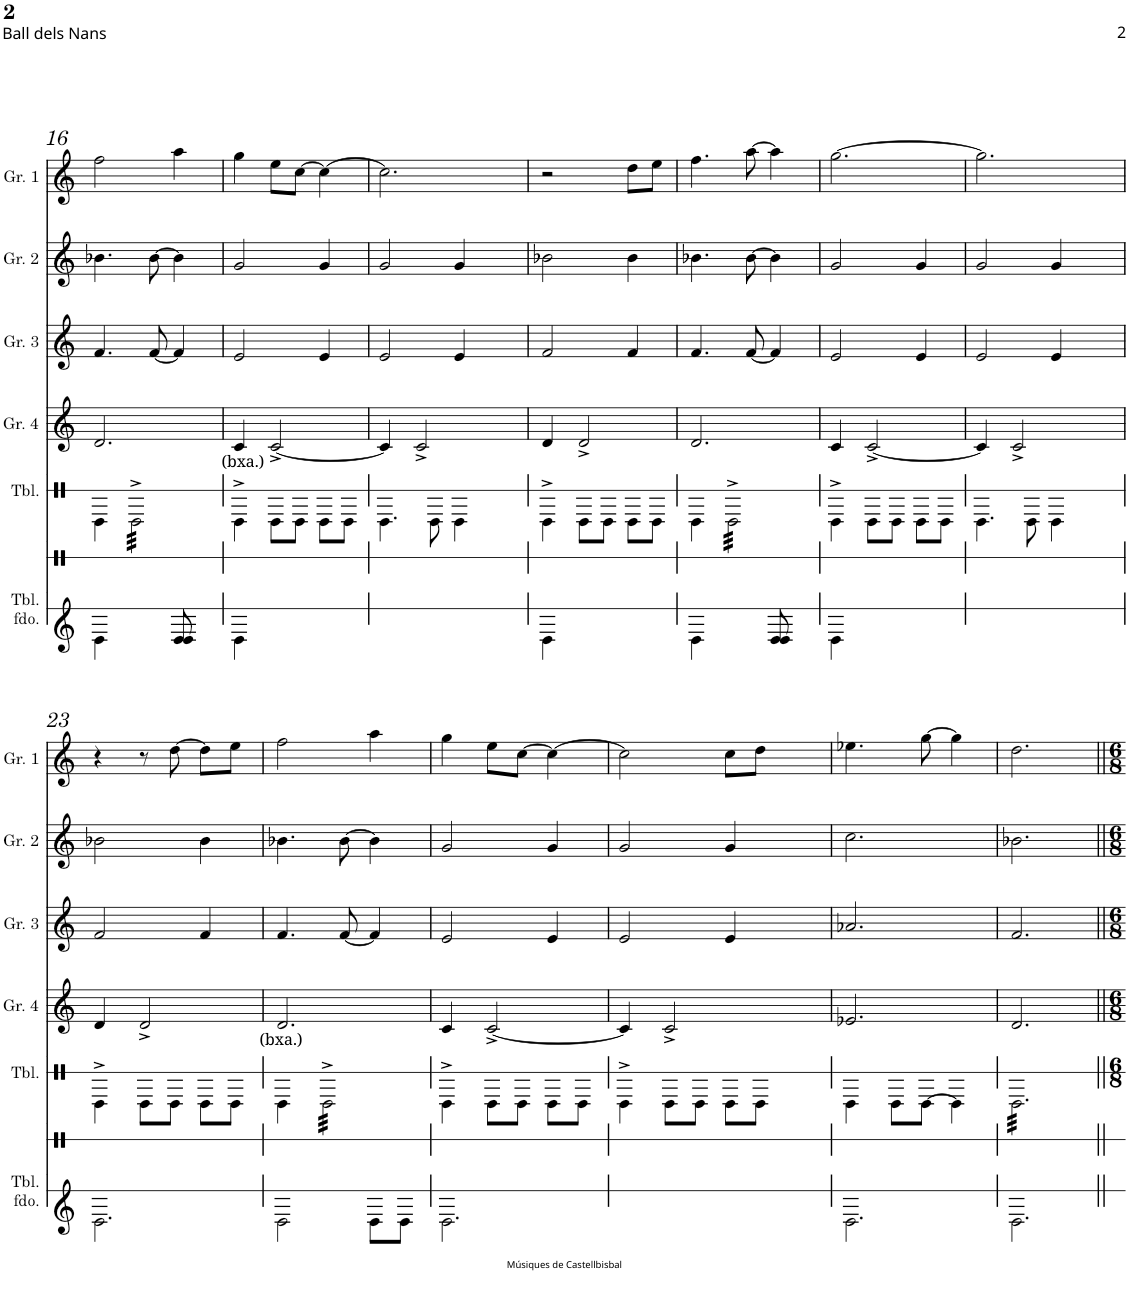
**kern	**kern	**kern	**kern	**kern	**kern	**kern
*part7	*part6	*part5	*part4	*part3	*part2	*part1
*staff7	*staff6	*staff5	*staff4	*staff3	*staff2	*staff1
*I"Tbl. fdo.	*I"Timbal	*I"Timbal	*I"Gralla 4	*I"Gralla 3	*I"Gralla 2	*I"Gralla 1
*I'Tbl. fdo.	*	*I'Tbl.	*I'Gr. 4	*I'Gr. 3	*I'Gr. 2	*I'Gr. 1
!!LO:PB:g=z
*clefX	*clefX	*clefX	*clefG2	*clefG2	*clefG2	*clefG2
*k[]	*k[]	*k[]	*k[]	*k[]	*k[]	*k[]
*	*M3/4	*M3/4	*M3/4	*M3/4	*M3/4	*M3/4
=16	=16	=16	=16	=16	=16	=16
4e\	2.ryy	4e\	2.d/	4.f/	4.b-X\	2ff\
*	*	*tremolo	*	*	*	*
4ryy	.	32e^\LLL	.	.	.	.
.	.	32e^\	.	.	.	.
.	.	32e^\	.	.	.	.
.	.	32e^\	.	.	.	.
.	.	32e^\	.	[8f/	[8b-\	.
.	.	32e^\	.	.	.	.
.	.	32e^\	.	.	.	.
.	.	32e^\	.	.	.	.
8e/ 8e/	.	32e^\	.	4f/]	4b-\]	4aa\
.	.	32e^\	.	.	.	.
.	.	32e^\	.	.	.	.
.	.	32e^\	.	.	.	.
8ryy	.	32e^\	.	.	.	.
.	.	32e^\	.	.	.	.
.	.	32e^\	.	.	.	.
.	.	32e^\JJJ	.	.	.	.
*	*	*Xtremolo	*	*	*	*
!	!	!	!LO:TX:b:t=(bxa.)	!	!	!
=17	=17	=17	=17	=17	=17	=17
4e\	2.ryy	4e^\	4c/	2e/	2g/	4gg\
2ryy	.	8e\L	[2c^/	.	.	8ee\L
.	.	8e\J	.	.	.	[8cc\J
.	.	8e\L	.	4e/	4g/	4cc\_
.	.	8e\J	.	.	.	.
=18	=18	=18	=18	=18	=18	=18
1ryy	2.ryy	4.e\	4c/]	2e/	2g/	2.cc\]
.	.	.	2c^/	.	.	.
.	.	8e\	.	.	.	.
.	.	4e\	.	4e/	4g/	.
.	4ryy	4ryy	4ryy	4ryy	4ryy	4ryy
=19	=19	=19	=19	=19	=19	=19
4e\	2.ryy	4e^\	4d/	2f/	2b-X\	2r
2ryy	.	8e\L	2d^/	.	.	.
.	.	8e\J	.	.	.	.
.	.	8e\L	.	4f/	4b-\	8dd\L
.	.	8e\J	.	.	.	8ee\J
=20	=20	=20	=20	=20	=20	=20
4e\	2.ryy	4e\	2.d/	4.f/	4.b-X\	4.ff\
*	*	*tremolo	*	*	*	*
4ryy	.	32e^\LLL	.	.	.	.
.	.	32e^\	.	.	.	.
.	.	32e^\	.	.	.	.
.	.	32e^\	.	.	.	.
.	.	32e^\	.	[8f/	[8b-\	[8aa\
.	.	32e^\	.	.	.	.
.	.	32e^\	.	.	.	.
.	.	32e^\	.	.	.	.
8e/ 8e/	.	32e^\	.	4f/]	4b-\]	4aa\]
.	.	32e^\	.	.	.	.
.	.	32e^\	.	.	.	.
.	.	32e^\	.	.	.	.
8ryy	.	32e^\	.	.	.	.
.	.	32e^\	.	.	.	.
.	.	32e^\	.	.	.	.
.	.	32e^\JJJ	.	.	.	.
*	*	*Xtremolo	*	*	*	*
=21	=21	=21	=21	=21	=21	=21
4e\	2.ryy	4e^\	4c/	2e/	2g/	[2.gg\
2ryy	.	8e\L	[2c^/	.	.	.
.	.	8e\J	.	.	.	.
.	.	8e\L	.	4e/	4g/	.
.	.	8e\J	.	.	.	.
=22	=22	=22	=22	=22	=22	=22
1ryy	2.ryy	4.e\	4c/]	2e/	2g/	2.gg\]
.	.	.	2c^/	.	.	.
.	.	8e\	.	.	.	.
.	.	4e\	.	4e/	4g/	.
.	4ryy	4ryy	4ryy	4ryy	4ryy	4ryy
!!LO:LB:g=z
=23	=23	=23	=23	=23	=23	=23
2.e\	2.ryy	4e^\	4d/	2f/	2b-X\	4r
.	.	8e\L	2d^/	.	.	8r
.	.	8e\J	.	.	.	[8dd\
.	.	8e\L	.	4f/	4b-\	8dd\L]
.	.	8e\J	.	.	.	8ee\J
!	!	!	!LO:TX:b:t=(bxa.)	!	!	!
=24	=24	=24	=24	=24	=24	=24
2e\	2.ryy	4e\	2.d/	4.f/	4.b-X\	2ff\
*	*	*tremolo	*	*	*	*
.	.	32e^\LLL	.	.	.	.
.	.	32e^\	.	.	.	.
.	.	32e^\	.	.	.	.
.	.	32e^\	.	.	.	.
.	.	32e^\	.	[8f/	[8b-\	.
.	.	32e^\	.	.	.	.
.	.	32e^\	.	.	.	.
.	.	32e^\	.	.	.	.
8e\L	.	32e^\	.	4f/]	4b-\]	4aa\
.	.	32e^\	.	.	.	.
.	.	32e^\	.	.	.	.
.	.	32e^\	.	.	.	.
8e\J	.	32e^\	.	.	.	.
.	.	32e^\	.	.	.	.
.	.	32e^\	.	.	.	.
.	.	32e^\JJJ	.	.	.	.
*	*	*Xtremolo	*	*	*	*
=25	=25	=25	=25	=25	=25	=25
2.e\	2.ryy	4e^\	4c/	2e/	2g/	4gg\
.	.	8e\L	[2c^/	.	.	8ee\L
.	.	8e\J	.	.	.	[8cc\J
.	.	8e\L	.	4e/	4g/	4cc\_
.	.	8e\J	.	.	.	.
=26	=26	=26	=26	=26	=26	=26
1ryy	2.ryy	4e^\	4c/]	2e/	2g/	2cc\]
.	.	8e\L	2c^/	.	.	.
.	.	8e\J	.	.	.	.
.	.	8e\L	.	4e/	4g/	8cc\L
.	.	8e\J	.	.	.	8dd\J
.	4ryy	4ryy	4ryy	4ryy	4ryy	4ryy
=27	=27	=27	=27	=27	=27	=27
2.e\	2.ryy	4e\	2.e-X/	2.a-X/	2.cc\	4.ee-X\
.	.	8e\L	.	.	.	.
.	.	[8e\J	.	.	.	[8gg\
.	.	4e\]	.	.	.	4gg\]
=28	=28	=28	=28	=28	=28	=28
*	*	*tremolo	*	*	*	*
2.e\	2.ryy	32e\LLL	2.d/	2.f/	2.b-X\	2.dd\
.	.	32e\	.	.	.	.
.	.	32e\	.	.	.	.
.	.	32e\	.	.	.	.
.	.	32e\	.	.	.	.
.	.	32e\	.	.	.	.
.	.	32e\	.	.	.	.
.	.	32e\	.	.	.	.
.	.	32e\	.	.	.	.
.	.	32e\	.	.	.	.
.	.	32e\	.	.	.	.
.	.	32e\	.	.	.	.
.	.	32e\	.	.	.	.
.	.	32e\	.	.	.	.
.	.	32e\	.	.	.	.
.	.	32e\	.	.	.	.
.	.	32e\	.	.	.	.
.	.	32e\	.	.	.	.
.	.	32e\	.	.	.	.
.	.	32e\	.	.	.	.
.	.	32e\	.	.	.	.
.	.	32e\	.	.	.	.
.	.	32e\	.	.	.	.
.	.	32e\JJJ	.	.	.	.
*	*	*Xtremolo	*	*	*	*
=||	=||	=||	=||	=||	=||	=||
*-	*-	*-	*-	*-	*-	*-
